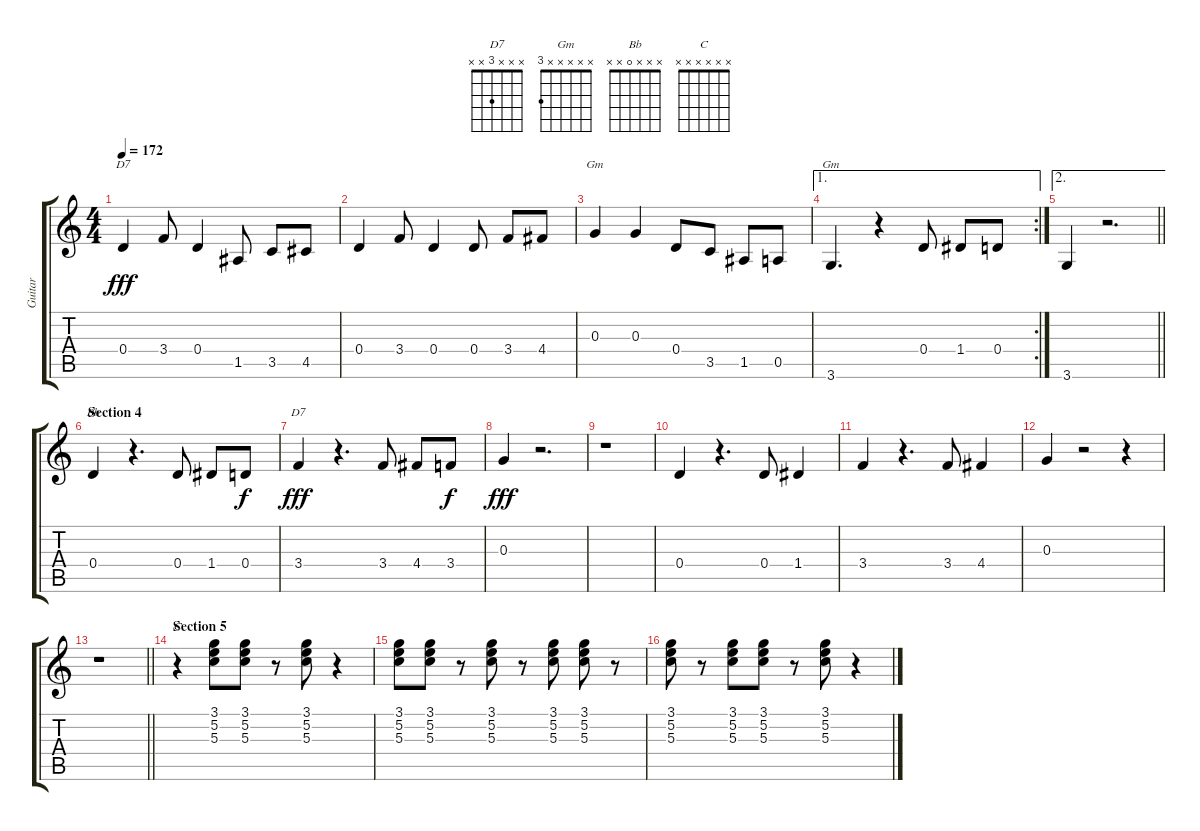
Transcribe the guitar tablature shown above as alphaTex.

\track ("Guitar" "Guitar") {instrument electricguitarclean}
\staff {score tabs}
\tuning (E4 B3 G3 D3 A2 E2) {hide}
\chord ("D7" x x x 0 x x)
\chord ("Gm" x x 0 x x x)
\chord ("Gm" x x x x x 3)
\chord ("Bb" x x x 0 x x)
\chord ("D7" x x x 3 x x)
\chord ("C" x x x x x x)
\ts (4 4)
\tempo 172
\clef g2
\ks c
0.4.4{ch "D7" dy fff} 3.4.8 0.4.4 1.5.8 3.5.8 4.5.8 |
0.4.4 3.4.8 0.4.4 0.4.8 3.4.8 4.4.8 |
0.3.4{ch "Gm"} 0.3.4 0.4.8 3.5.8 1.5.8 0.5.8 |
\ae 1
\rc 2
3.6.4{d ch "Gm"} r.4 0.4.8 1.4.8 0.4.8 |
\ae 2
\barLineRight lightlight
3.6.4 r.2{d} |
\section ("" "Section 4")
0.4.4{ch "Bb"} r.4{d} 0.4.8 1.4.8 0.4.8{dy f} |
3.4.4{ch "D7" dy fff} r.4{d} 3.4.8 4.4.8 3.4.8{dy f} |
0.3.4{dy fff} r.2{d} |
r.1 |
0.4.4 r.4{d} 0.4.8 1.4.4 |
3.4.4 r.4{d} 3.4.8 4.4.4 |
0.3.4 r.2 r.4 |
\barLineRight lightlight
r.1 |
\section ("" "Section 5")
r.4{ch "C"} (3.1 5.2 5.3).8 (3.1 5.2 5.3).8 r.8 (3.1 5.2 5.3).8 r.4 |
(3.1 5.2 5.3).8 (3.1 5.2 5.3).8 r.8 (3.1 5.2 5.3).8 r.8 (3.1 5.2 5.3).8 (3.1 5.2 5.3).8 r.8 |
(3.1 5.2 5.3).8 r.8 (3.1 5.2 5.3).8 (3.1 5.2 5.3).8 r.8 (3.1 5.2 5.3).8 r.4
